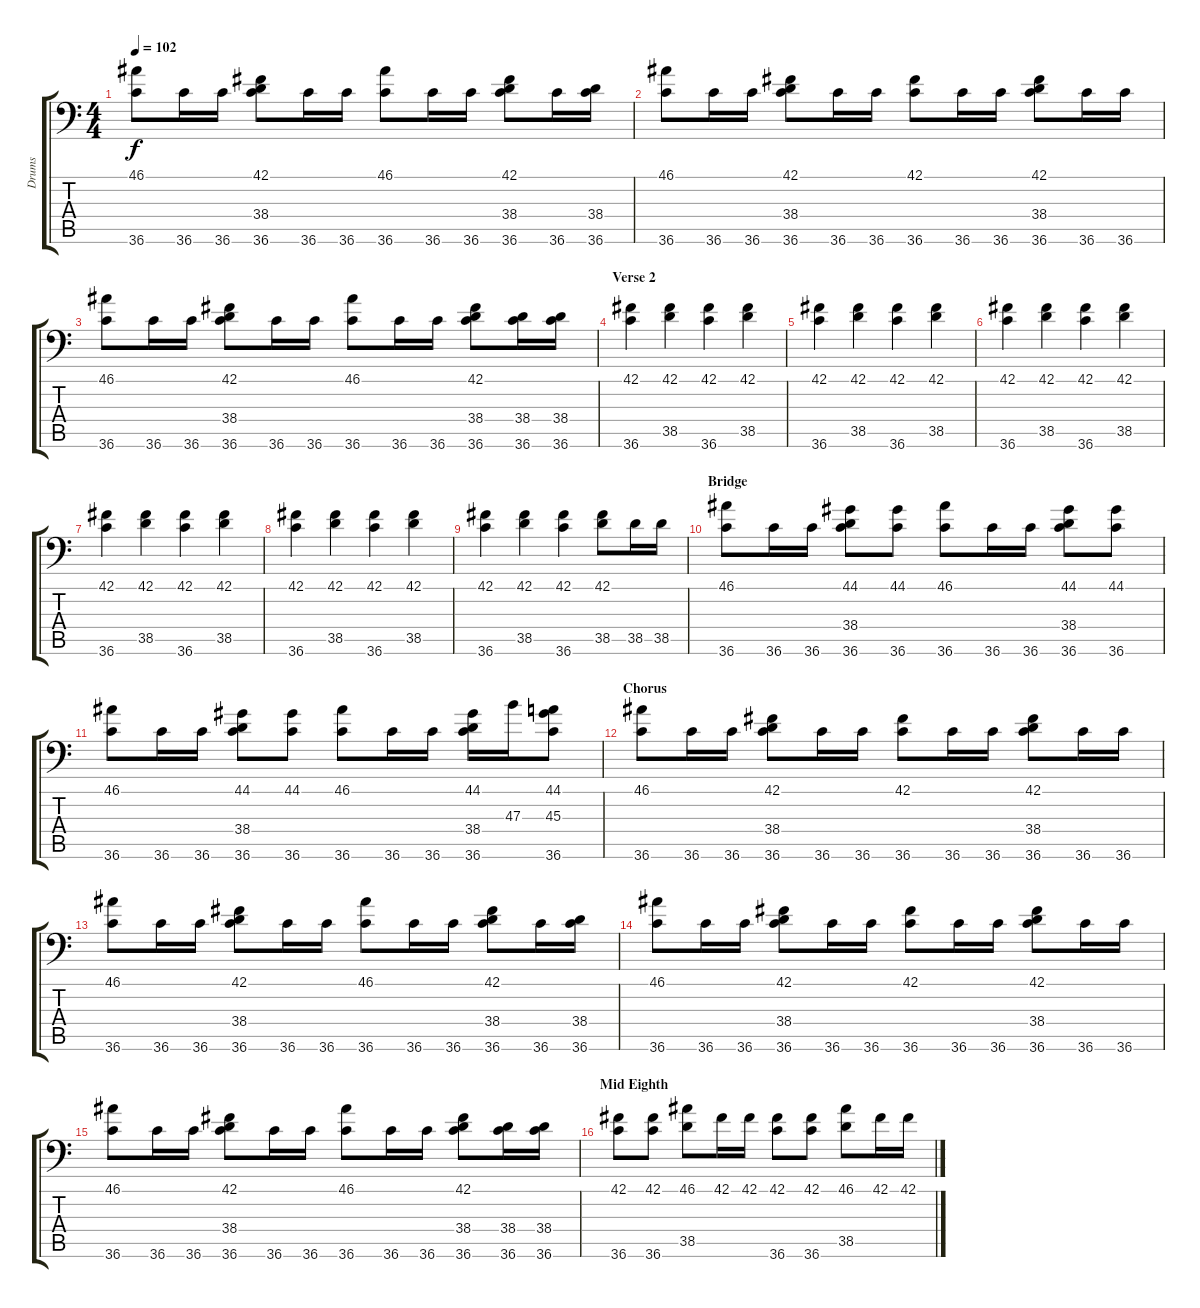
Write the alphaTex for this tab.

\track ("Drums" "Drums") {instrument acousticgrandpiano}
\staff {score tabs}
\tuning (C-1 C-1 C-1 C-1 C-1 C-1) {hide}
\ts (4 4)
\tempo 102
\clef f4
\ks c
(46.1 36.6).8{dy f} 36.6.16 36.6.16 (42.1 38.4 36.6).8 36.6.16 36.6.16 (46.1 36.6).8 36.6.16 36.6.16 (42.1 38.4 36.6).8 36.6.16 (38.4 36.6).16 |
(46.1 36.6).8 36.6.16 36.6.16 (42.1 38.4 36.6).8 36.6.16 36.6.16 (42.1 36.6).8 36.6.16 36.6.16 (42.1 38.4 36.6).8 36.6.16 36.6.16 |
(46.1 36.6).8 36.6.16 36.6.16 (42.1 38.4 36.6).8 36.6.16 36.6.16 (46.1 36.6).8 36.6.16 36.6.16 (42.1 38.4 36.6).8 (38.4 36.6).16 (38.4 36.6).16 |
\section ("" "Verse 2")
(42.1 36.6).4 (42.1 38.5).4 (42.1 36.6).4 (42.1 38.5).4 |
(42.1 36.6).4 (42.1 38.5).4 (42.1 36.6).4 (42.1 38.5).4 |
(42.1 36.6).4 (42.1 38.5).4 (42.1 36.6).4 (42.1 38.5).4 |
(42.1 36.6).4 (42.1 38.5).4 (42.1 36.6).4 (42.1 38.5).4 |
(42.1 36.6).4 (42.1 38.5).4 (42.1 36.6).4 (42.1 38.5).4 |
(42.1 36.6).4 (42.1 38.5).4 (42.1 36.6).4 (42.1 38.5).8 38.5.16 38.5.16 |
\section ("" "Bridge")
(46.1 36.6).8 36.6.16 36.6.16 (44.1 38.4 36.6).8 (44.1 36.6).8 (46.1 36.6).8 36.6.16 36.6.16 (44.1 38.4 36.6).8 (44.1 36.6).8 |
(46.1 36.6).8 36.6.16 36.6.16 (44.1 38.4 36.6).8 (44.1 36.6).8 (46.1 36.6).8 36.6.16 36.6.16 (44.1 38.4 36.6).16 47.3.16 (44.1 45.3 36.6).8 |
\section ("" "Chorus")
(46.1 36.6).8 36.6.16 36.6.16 (42.1 38.4 36.6).8 36.6.16 36.6.16 (42.1 36.6).8 36.6.16 36.6.16 (42.1 38.4 36.6).8 36.6.16 36.6.16 |
(46.1 36.6).8 36.6.16 36.6.16 (42.1 38.4 36.6).8 36.6.16 36.6.16 (46.1 36.6).8 36.6.16 36.6.16 (42.1 38.4 36.6).8 36.6.16 (38.4 36.6).16 |
(46.1 36.6).8 36.6.16 36.6.16 (42.1 38.4 36.6).8 36.6.16 36.6.16 (42.1 36.6).8 36.6.16 36.6.16 (42.1 38.4 36.6).8 36.6.16 36.6.16 |
(46.1 36.6).8 36.6.16 36.6.16 (42.1 38.4 36.6).8 36.6.16 36.6.16 (46.1 36.6).8 36.6.16 36.6.16 (42.1 38.4 36.6).8 (38.4 36.6).16 (38.4 36.6).16 |
\section ("" "Mid Eighth")
(42.1 36.6).8 (42.1 36.6).8 (46.1 38.5).8 42.1.16 42.1.16 (42.1 36.6).8 (42.1 36.6).8 (46.1 38.5).8 42.1.16 42.1.16
